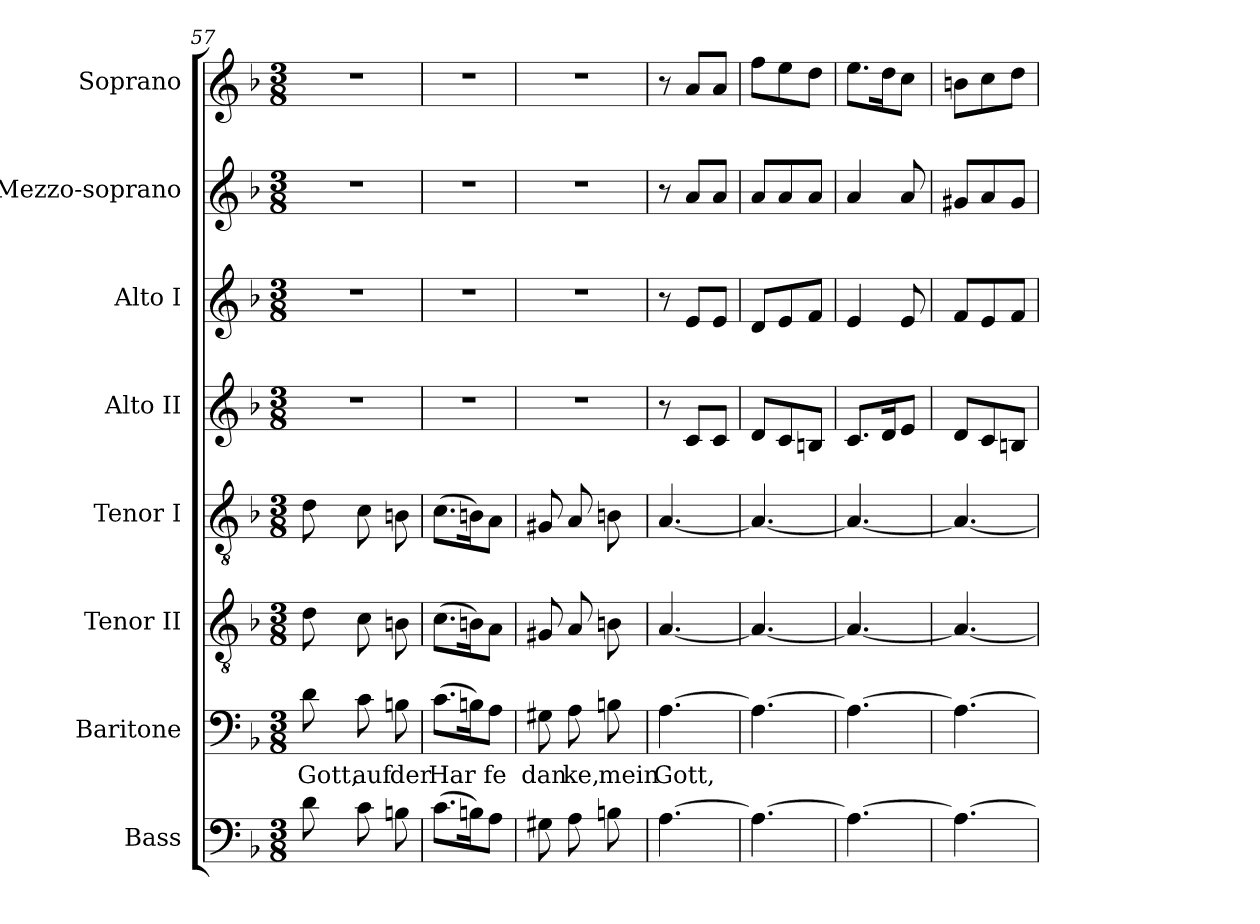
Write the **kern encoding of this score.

**kern	**kern	**text	**kern	**kern	**kern	**kern	**kern	**kern
*part8	*part7	*part7	*part6	*part5	*part4	*part3	*part2	*part1
*staff8	*staff7	*staff7	*staff6	*staff5	*staff4	*staff3	*staff2	*staff1
*I"Bass	*I"Baritone	*	*I"Tenor II	*I"Tenor I	*I"Alto II	*I"Alto I	*I"Mezzo-soprano	*I"Soprano
*I'B.	*I'Bar.	*	*I'T. II	*	*I'A. II	*I'A. I	*I'Mzs.	*I'S.
*clefF4	*clefF4	*	*clefGv2	*clefGv2	*clefG2	*clefG2	*clefG2	*clefG2
*k[b-]	*k[b-]	*	*k[b-]	*k[b-]	*k[b-]	*k[b-]	*k[b-]	*k[b-]
*M3/8	*M3/8	*	*M3/8	*M3/8	*M3/8	*M3/8	*M3/8	*M3/8
=57	=57	=57	=57	=57	=57	=57	=57	=57
8d\	8d\	Gott,	8d\	8d\	4.r	4.r	4.r	4.r
8c\	8c\	auf	8c\	8c\	.	.	.	.
8Bn\	8Bn\	der	8Bn\	8Bn\	.	.	.	.
=58	=58	=58	=58	=58	=58	=58	=58	=58
(8.c\L	(8.c\L	Har	(8.c\L	(8.c\L	4.r	4.r	4.r	4.r
16Bn\K)	16Bn\K)	.	16Bn\K)	16Bn\K)	.	.	.	.
8A\J	8A\J	fe	8A\J	8A\J	.	.	.	.
=59	=59	=59	=59	=59	=59	=59	=59	=59
8G#X\	8G#X\	dan	8G#X/	8G#X/	4.r	4.r	4.r	4.r
8A\	8A\	ke,	8A/	8A/	.	.	.	.
8Bn\	8Bn\	mein	8Bn\	8Bn\	.	.	.	.
=60	=60	=60	=60	=60	=60	=60	=60	=60
[4.A\	[4.A\	Gott,	[4.A/	[4.A/	8r	8r	8r	8r
.	.	.	.	.	8c/L	8e/L	8a/L	8a/L
.	.	.	.	.	8c/J	8e/J	8a/J	8a/J
=61	=61	=61	=61	=61	=61	=61	=61	=61
4.A\_	4.A\_	.	4.A/_	4.A/_	8d/L	8d/L	8a/L	8ff\L
.	.	.	.	.	8c/	8e/	8a/	8ee\
.	.	.	.	.	8Bn/J	8f/J	8a/J	8dd\J
=62	=62	=62	=62	=62	=62	=62	=62	=62
4.A\_	4.A\_	.	4.A/_	4.A/_	8.c/L	4e/	4a/	8.ee\L
.	.	.	.	.	16d/K	.	.	16dd\K
.	.	.	.	.	8e/J	8e/	8a/	8cc\J
!!LO:PB:g=z
=63	=63	=63	=63	=63	=63	=63	=63	=63
4.A\_	4.A\_	.	4.A/_	4.A/_	8d/L	8f/L	8g#X/L	8bn\L
.	.	.	.	.	8c/	8e/	8a/	8cc\
.	.	.	.	.	8Bn/J	8f/J	8g#/J	8dd\J
=	=	=	=	=	=	=	=	=
*-	*-	*-	*-	*-	*-	*-	*-	*-
